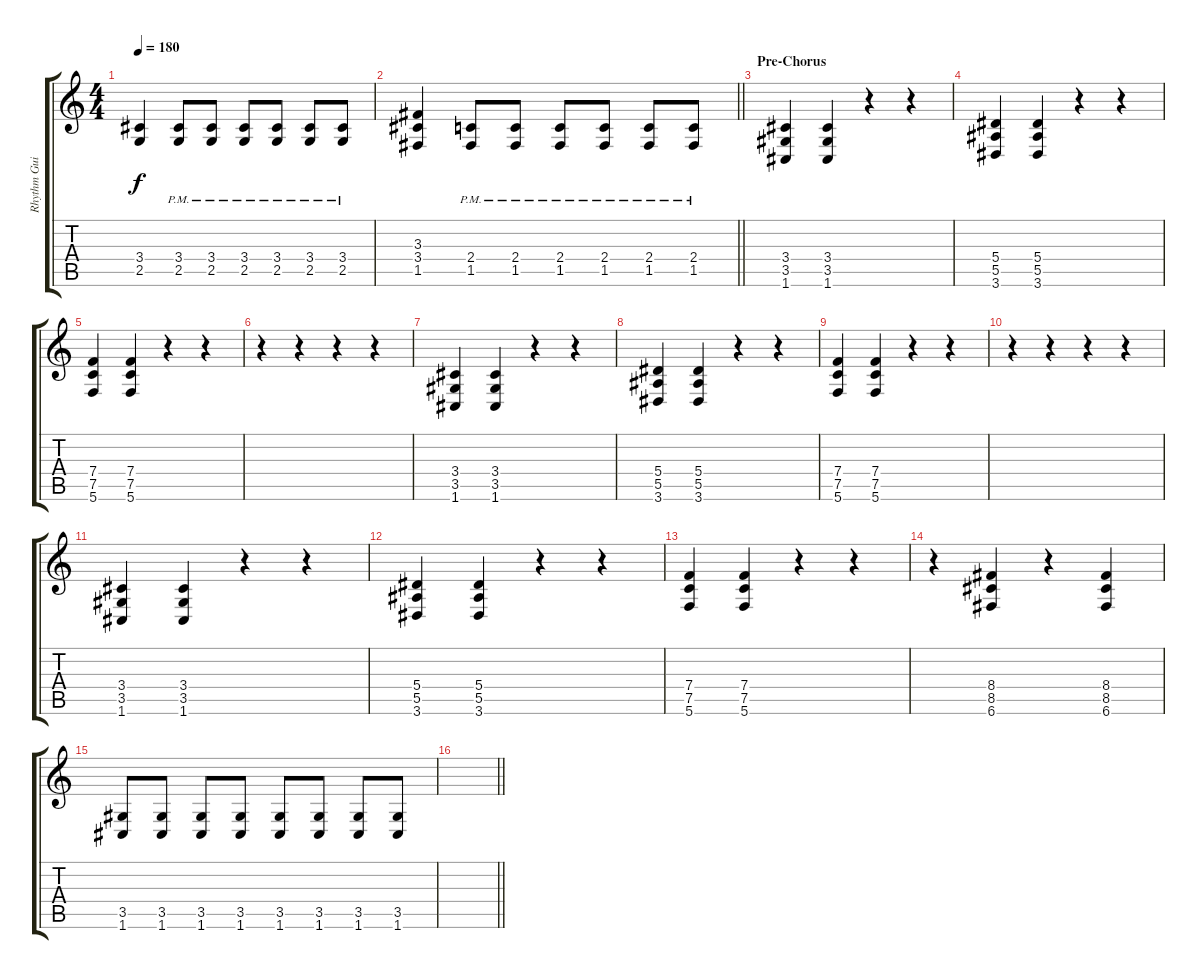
\track ("Rhythm Guitar" "Rhythm Gui") {instrument distortionguitar}
\staff {score tabs}
\tuning (C4 G3 Eb3 Bb2 F2 C2) {hide}
\ts (4 4)
\tempo 180
\clef g2
\ks c
(3.4 2.5).4{dy f} (3.4{pm} 2.5{pm}).8 (3.4{pm} 2.5{pm}).8 (3.4{pm} 2.5{pm}).8 (3.4{pm} 2.5{pm}).8 (3.4{pm} 2.5{pm}).8 (3.4{pm} 2.5{pm}).8 |
\barLineRight lightlight
(3.3 3.4 1.5).4 (2.4{pm} 1.5{pm}).8 (2.4{pm} 1.5{pm}).8 (2.4{pm} 1.5{pm}).8 (2.4{pm} 1.5{pm}).8 (2.4{pm} 1.5{pm}).8 (2.4{pm} 1.5{pm}).8 |
\section ("" "Pre-Chorus")
(3.4 3.5 1.6).4 (3.4 3.5 1.6).4 r.4 r.4 |
(5.4 5.5 3.6).4 (5.4 5.5 3.6).4 r.4 r.4 |
(7.4 7.5 5.6).4 (7.4 7.5 5.6).4 r.4 r.4 |
r.4 r.4 r.4 r.4 |
(3.4 3.5 1.6).4 (3.4 3.5 1.6).4 r.4 r.4 |
(5.4 5.5 3.6).4 (5.4 5.5 3.6).4 r.4 r.4 |
(7.4 7.5 5.6).4 (7.4 7.5 5.6).4 r.4 r.4 |
r.4 r.4 r.4 r.4 |
(3.4 3.5 1.6).4 (3.4 3.5 1.6).4 r.4 r.4 |
(5.4 5.5 3.6).4 (5.4 5.5 3.6).4 r.4 r.4 |
(7.4 7.5 5.6).4 (7.4 7.5 5.6).4 r.4 r.4 |
r.4 (8.4 8.5 6.6).4 r.4 (8.4 8.5 6.6).4 |
(3.5 1.6).8 (3.5 1.6).8 (3.5 1.6).8 (3.5 1.6).8 (3.5 1.6).8 (3.5 1.6).8 (3.5 1.6).8 (3.5 1.6).8 |
\barLineRight lightlight
